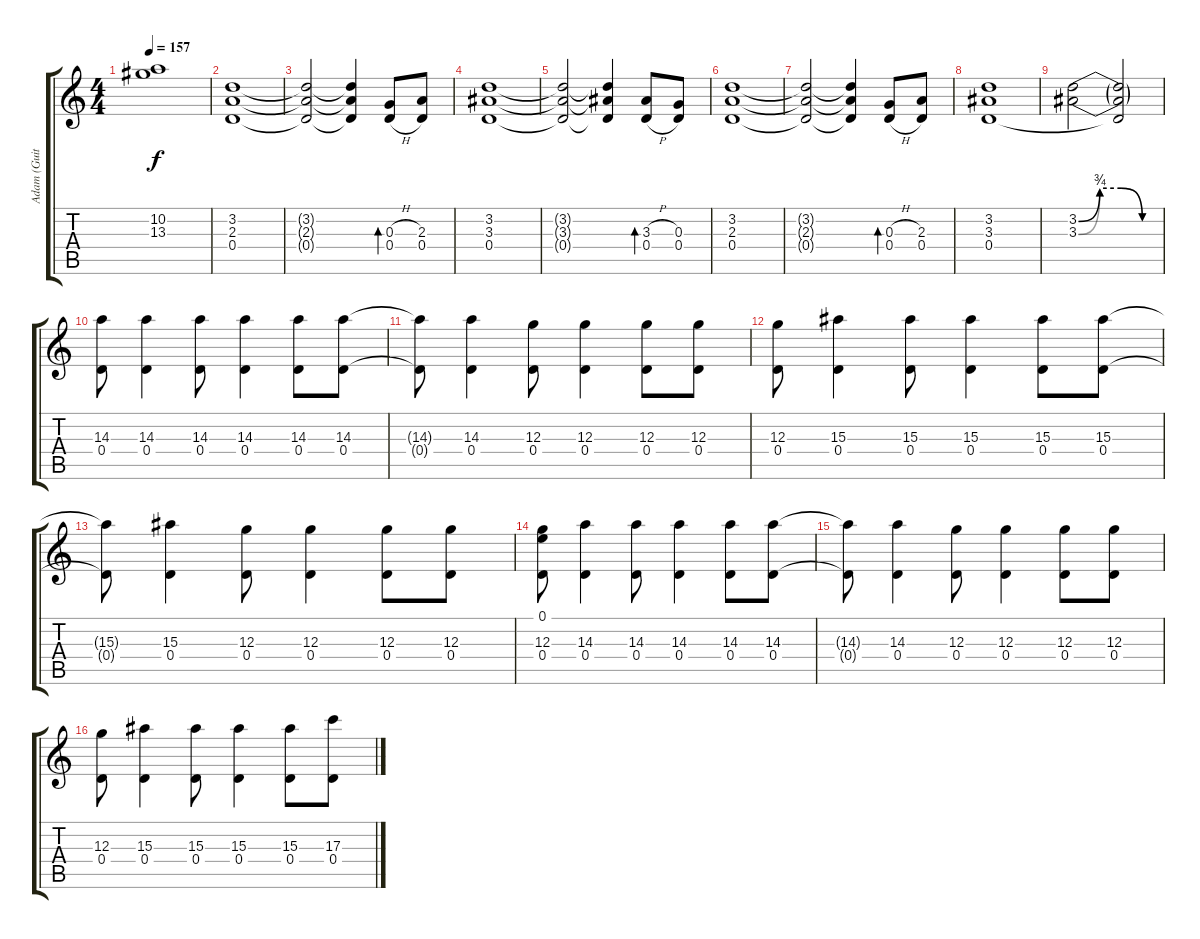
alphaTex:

\track ("Adam (Guitar)" "Adam (Guit") {instrument distortionguitar}
\staff {score tabs}
\tuning (E4 B3 G3 D3 A2 D2) {hide}
\ts (4 4)
\tempo 157
\clef g2
\ks c
(10.2{t} 13.3{t}).1{dy f} |
(3.2 2.3 0.4).1 |
(3.2{t} 2.3{t} 0.4{t}).2 (3.2{t} 2.3{t} 0.4{t}).4 (0.3{h} 0.4{h}).8{bd 30} (2.3 0.4).8 |
(3.2 3.3 0.4).1 |
(3.2{t} 3.3{t} 0.4{t}).2 (3.2{t} 3.3{t} 0.4{t}).4 (3.3{h} 0.4{h}).8{bd 30} (0.3 0.4).8 |
(3.2 2.3 0.4).1 |
(3.2{t} 2.3{t} 0.4{t}).2 (3.2{t} 2.3{t} 0.4{t}).4 (0.3{h} 0.4{h}).8{bd 30} (2.3 0.4).8 |
(3.2 3.3 0.4).1 |
(3.2{be (custom 0 0 15 3 30 3 45 0 60 0)} 3.3{be (custom 0 0 15 3 30 3 45 0 60 0)}).2 (3.2{t} 3.3{t} 0.4{t}).2 |
(14.3 0.4).8 (14.3 0.4).4 (14.3 0.4).8 (14.3 0.4).4 (14.3 0.4).8 (14.3 0.4).8 |
(14.3{t} 0.4{t}).8 (14.3 0.4).4 (12.3 0.4).8 (12.3 0.4).4 (12.3 0.4).8 (12.3 0.4).8 |
(12.3 0.4).8 (15.3 0.4).4 (15.3 0.4).8 (15.3 0.4).4 (15.3 0.4).8 (15.3 0.4).8 |
(15.3{t} 0.4{t}).8 (15.3 0.4).4 (12.3 0.4).8 (12.3 0.4).4 (12.3 0.4).8 (12.3 0.4).8 |
(0.1 12.3 0.4).8 (14.3 0.4).4 (14.3 0.4).8 (14.3 0.4).4 (14.3 0.4).8 (14.3 0.4).8 |
(14.3{t} 0.4{t}).8 (14.3 0.4).4 (12.3 0.4).8 (12.3 0.4).4 (12.3 0.4).8 (12.3 0.4).8 |
(12.3 0.4).8 (15.3 0.4).4 (15.3 0.4).8 (15.3 0.4).4 (15.3 0.4).8 (17.3 0.4).8
